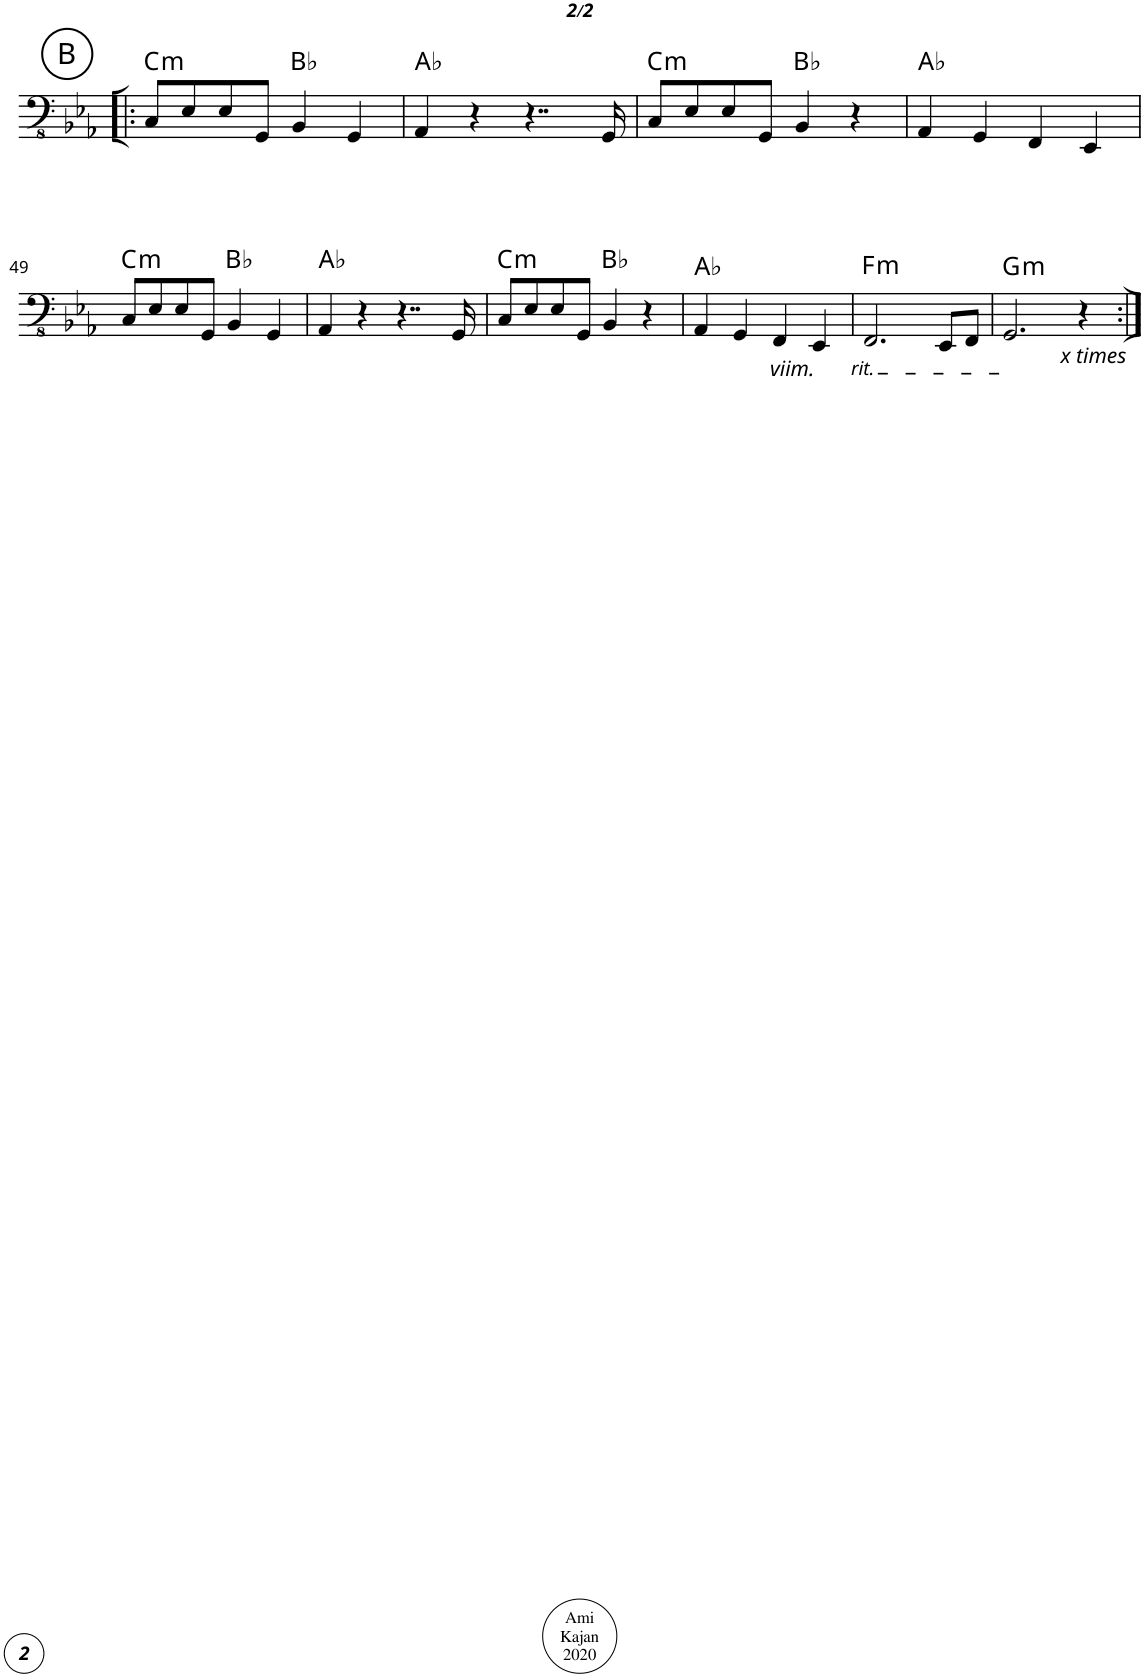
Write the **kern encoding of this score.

**kern	**harte
*part1	*part1
*staff1	*
*I"Acoustic Bass	*
*I'Bass	*
!!LO:PB:g=z
*clefFv4	*
*k[b-e-a-]	*
*M4/4	*
!!LO:REH:place=s1:a:cj:enc=circle:fs=14:t=B
=45!|:	=45!|:
!	!LO:H:kt=m
8CC/L	C:min
8EE-/	.
8EE-/	.
8GGG/J	.
4BBB-/	Bb:maj
4GGG/	.
=46	=46
4AAA-/	Ab:maj
4r	.
4..r	.
16GGG/	.
=47	=47
!	!LO:H:kt=m
8CC/L	C:min
8EE-/	.
8EE-/	.
8GGG/J	.
4BBB-/	Bb:maj
4r	.
=48	=48
4AAA-/	Ab:maj
4GGG/	.
4FFF/	.
4EEE-/	.
!!LO:LB:g=z
=49	=49
!	!LO:H:kt=m
8CC/L	C:min
8EE-/	.
8EE-/	.
8GGG/J	.
4BBB-/	Bb:maj
4GGG/	.
=50	=50
4AAA-/	Ab:maj
4r	.
4..r	.
16GGG/	.
=51	=51
!	!LO:H:kt=m
8CC/L	C:min
8EE-/	.
8EE-/	.
8GGG/J	.
4BBB-/	Bb:maj
4r	.
=52	=52
4AAA-/	Ab:maj
4GGG/	.
4FFF/	.
!LO:TX:b:i:t=viim.	!
4EEE-/	.
=53	=53
!LO:TX:b:i:t=rit.	!LO:H:kt=m
2.FFF/	F:min
8EEE-/L	.
8FFF/J	.
=54	=54
!	!LO:H:kt=m
2.GGG/	G:min
!LO:TX:b:i:t=x times	!
4r	.
=:|!	=:|!
*-	*-
